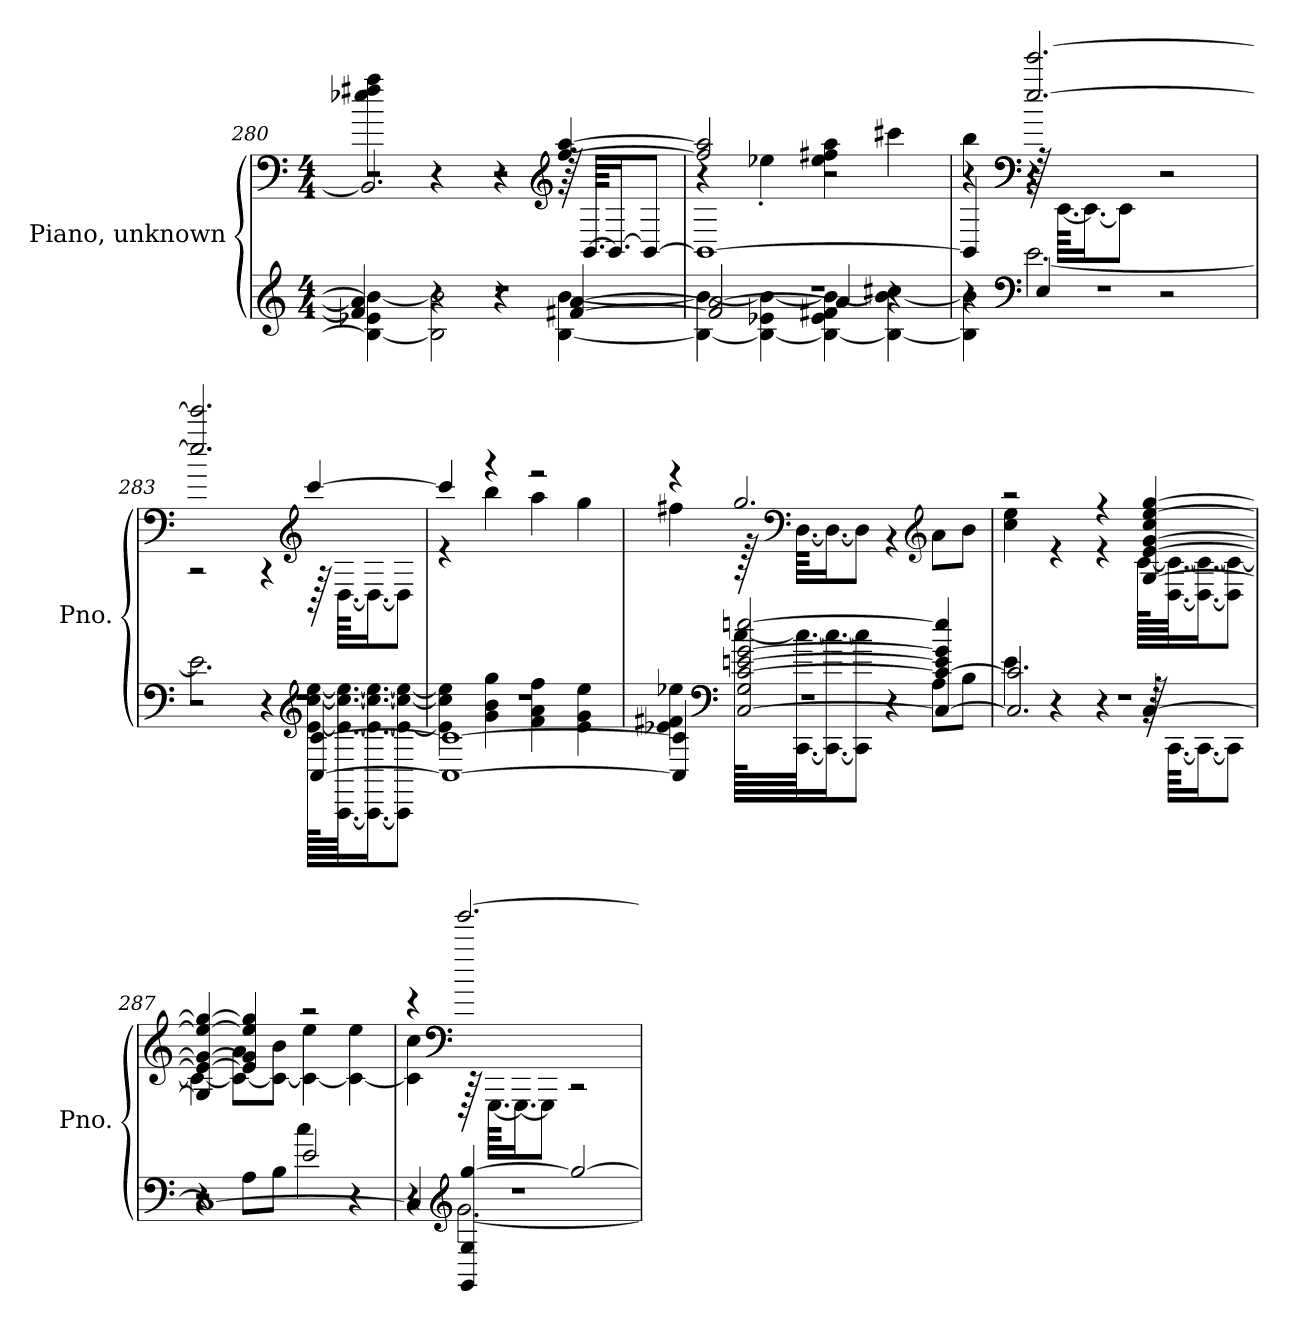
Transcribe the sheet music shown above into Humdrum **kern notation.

**kern	**kern
*part1	*part1
*staff2	*staff1
*I"Piano, unknown	*
*I'Pno.	*
*clefG2	*clefF4
*k[]	*k[]
*M4/4	*M4/4
=280	=280
*^	*^
*	*^	*	*^
1r	4B\_ 4e-X\ 4b\_	4f#/] 4a/]	2r	4ee-X\ 4ff#X\ 4aa\	2.BB/]
.	2B\] 2b\]	4r	.	4r	.
.	.	4r	4r	2r	.
*	*	*	*clefG2	*	*
.	[4B\ [4b\	[4f#X/ [4a/	[4ff#/ [4aa/	.	128r
.	.	.	.	.	[64.BB/KKLL
.	.	.	.	.	16.BB/J_
.	.	.	.	.	8BB/J_
=281	=281	=281	=281	=281	=281
1r	4B\_ 4b\_	2f#/] 2a/_	2ff#/] 2aa/]	4r	1BB_
.	4B\_ 4e-X\ 4b\_	.	.	4ee-X'\	.
.	4B\_ 4e-\ 4f#X\ 4b\_	4a/]	2r	4ee-\ 4ff#X\ 4aa\	.
.	4B\_ 4b\_ 4cc#X\	4r	.	4ccc#X\	.
!!LO:LB:g=z	!!	!!
=282	=282	=282	=282	=282	=282
1r	4B\] 4b\]	4r	4r	4bb\	4BB/]
*clefF4	*	*	*clefF4	*	*
.	[2.e\	4E/	[2.ee/ [2.eee/	128r	4r
.	.	.	.	[64.EE\KKLL	.
.	.	.	.	16.EE\J_	.
.	.	.	.	8EE\J]	.
.	.	2r	.	2r	2r
*	*	*	*	*v	*v
=283	=283	=283	=283	=283
1r	2.e\]	2r	2.ee/] 2.eee/]	2r
.	.	4r	.	4r
*clefG2	*	*	*clefG2	*
.	[128e\ [128cc\ [128ee\KLLLL	[4C/ [4c/	[4ccc/	128r
.	[64.CC\ 64.e\_ 64.cc\_ 64.ee\_JJ	.	.	[64.D\KKLL
.	16.CC\_ 16.e\_ 16.cc\_ 16.ee\_J	.	.	16.D\J_
.	8CC\] 8e\_ 8cc\_ 8ee\_J	.	.	8D\J]
=284	=284	=284	=284	=284
1r	4e\] 4cc\] 4ee\]	1C_ 1c_	4ccc/]	4r
.	4g\ 4b\ 4gg\	.	4r	4bb\
.	4f\ 4a\ 4ff\	.	2r	4aa\
.	4e\ 4g\ 4ee\	.	.	4gg\
!!LO:LB:g=z	!!
=285	=285	=285	=285	=285
1r	4e-X\ 4f#X\ 4ee-X\	4C/] 4c/]	4r	4ff#X\
*clefF4	*	*	*	*
.	[128cc\KLLLL	[2C/ 2G/ [2c/ [2en/ [2g/ [2een/	2.gg/	128r
*	*	*	*clefF4	*
.	[64.CC\ 64.cc\_JJ	.	.	[64.D\KKLL
.	16.CC\_ 16.cc\_J	.	.	16.D\J_
.	8CC\] 8cc\]J	.	.	8D\J]
.	4r	.	.	4r
*	*	*	*clefG2	*
.	8A\L	4C/_ 4c/_ 4e/] 4g/] 4ee/]	.	8a\L
.	8B\J	.	.	8b\J
=286	=286	=286	=286	=286
1r	4e\	2.C/] 2.c/]	2r	4cc\ 4ee\
.	4r	.	.	4r
.	4r	.	4r	4r
.	128r	[4C/	[4G/ [4e/ [4g/ 4cc/ [4ee/ [4gg/	[128c\KLLLL
.	[64.CC\KKLL	.	.	[64.D\ 64.c\_JJ
.	16.CC\J_	.	.	16.D\_ 16.c\_J
.	8CC\J]	.	.	8D\] 8c\_J
=287	=287	=287	=287	=287
2r	4r	1C_	4G/] 4e/_ 4g/_ 4ee/_ 4gg/_	4c\_
.	8A\L	.	4e/] 4g/] 4ee/] 4gg/]	8c\_ 8a\L
.	8B\J	.	.	8c\_ 8b\J
2e/	4cc\	.	2r	4c\_ 4ee\
.	4r	.	.	4c\_ 4ee\
!!LO:PB:g=z	!!
=288	=288	=288	=288	=288
1r	4r	4C/]	4r	4c\] 4cc\
*clefG2	*	*	*clefF4	*
.	[2.g\	4GG/ 4G/ [4gg/	[2.ggg/	128r
.	.	.	.	[64.GGG\KKLL
.	.	.	.	16.GGG\J_
.	.	.	.	8GGG\J]
.	.	2gg/_	.	2r
*v	*v	*v	*	*
*	*v	*v
=	=
*-	*-
